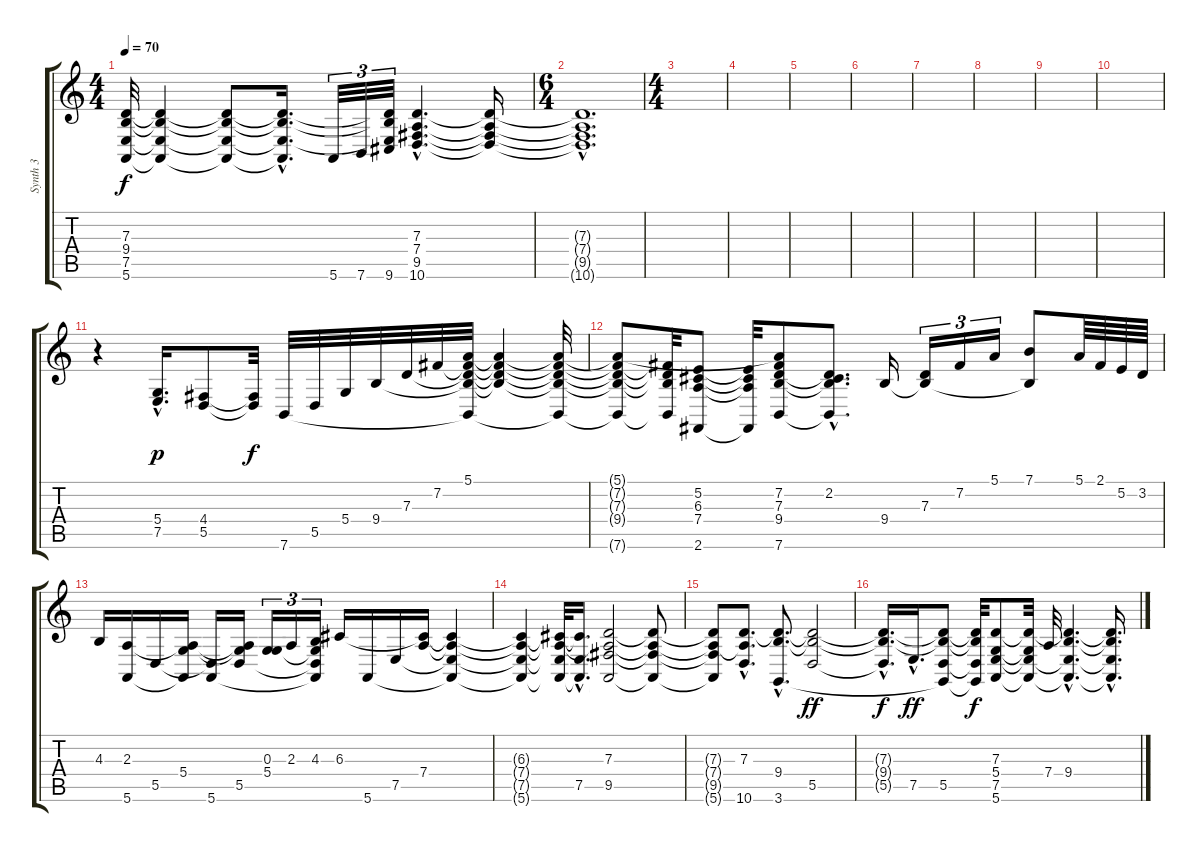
\track ("Synth 3" "Synth 3") {instrument drawbarorgan}
\staff {score tabs}
\tuning (E4 B3 G3 D3 A2 E2) {hide}
\ts (4 4)
\tempo 70
\clef g2
\ks c
(7.3{t} 9.4{t} 7.5{t} 5.6{t}).32{dy f} (7.3{t} 9.4{t} 7.5{t} 5.6{t}).4 (7.3{t} 9.4{t} 7.5{t} 5.6{t}).8 (7.3{hac t} 9.4{hac t} 7.5{hac t} 5.6{hac t}).16{d} 5.6.32{tu (3 2)} 7.6.32{tu (3 2)} (7.3{t} 9.4{t} 7.5{t} 9.6).32{tu (3 2)} (7.3{hac} 7.4{hac} 9.5{hac} 10.6{hac}).4{d} (7.3{t} 7.4{t} 9.5{t} 10.6{t}).16 |
\ts (6 4)
(7.3{hac t} 7.4{hac t} 9.5{hac t} 10.6{hac t}).1{d} |
\ts (4 4)
\section ("" "")
|
|
|
|
|
|
|
|
r.4 (5.4{hac} 7.5{hac}).16{d dy p} (4.4 5.5).8 (4.4{t} 5.5{t}).32{dy f} 7.6.32 5.5.32 5.4.32 9.4.32 7.3.32 7.2.32 (5.1 7.2{t} 7.3{t} 9.4{t} 7.6{t}).32 (5.1{t} 7.2{t} 7.3{t} 9.4{t}).4 (5.1{t} 7.2{t} 7.3{t} 9.4{t} 7.6{t}).32 |
(5.1{t} 7.2{t} 7.3{t} 9.4{t} 7.6{t}).8 (7.2{t} 7.3{t} 9.4{t} 7.6{t}).32 (5.2 6.3 7.4 2.6).8 (5.2{t} 6.3{t} 7.4{t} 2.6{t}).32 (5.1{t} 7.2 7.3 9.4 7.6).8 (2.2{hac} 7.3{hac t} 9.4{hac t} 7.6{hac t}).8{d} 9.4.16 (7.3 9.4{t}).16{tu (3 2)} 7.2.16{tu (3 2)} 5.1.16{tu (3 2)} (7.1 9.4{t}).8 5.1.64 2.1.64 5.2.64 3.2.64 |
4.3.16 (2.3 5.6).16 5.5.16 (2.3{t} 5.4 5.6{t}).16 (5.5{t} 5.6).16 (2.3{t} 5.4{t} 5.5).16 (0.3 5.4).16{tu (3 2)} 2.3.16{tu (3 2)} (4.3 5.4{t} 5.5{t} 5.6{t}).16{tu (3 2)} 6.3.16 5.6.16 7.5.16 (6.3{t} 7.4).16 (6.3{t} 7.4{t} 7.5{t} 5.6{t}).4 |
(6.3{t} 7.4{t} 7.5{t} 5.6{t}).4 (6.3{t} 7.4{t} 7.5{t} 5.6{t}).32 (6.3{hac t} 7.5{hac} 5.6{hac t}).16{d} (7.3 7.4{t} 9.5 5.6{t}).2 (7.3{t} 7.4{t} 9.5{t} 5.6{t}).8 |
(7.3{t} 7.4{t} 9.5{t} 5.6{t}).8 (7.3{hac} 7.4{hac t} 10.6{hac}).8{d} (7.3{hac t} 9.4{hac} 3.6{hac}).8{d} (7.3{t} 9.4{t} 5.5).2{dy ff} |
(7.3{hac t} 9.4{hac t} 5.5{hac t}).16{d dy f} 7.5{hac}.16{d dy ff} (7.3{t} 9.4{t} 5.5 3.6{t}).8 (7.3{t} 9.4{t} 5.5{t} 3.6{t}).32{dy f} (7.3 5.4 7.5 5.6).8 (7.3{t} 5.4{t} 7.5{t} 5.6{t}).32 7.4.32 (7.3{hac t} 9.4{hac} 7.5{hac t} 5.6{hac t}).4{d} (7.3{hac t} 9.4{hac t} 7.5{hac t} 5.6{hac t}).16{d}
